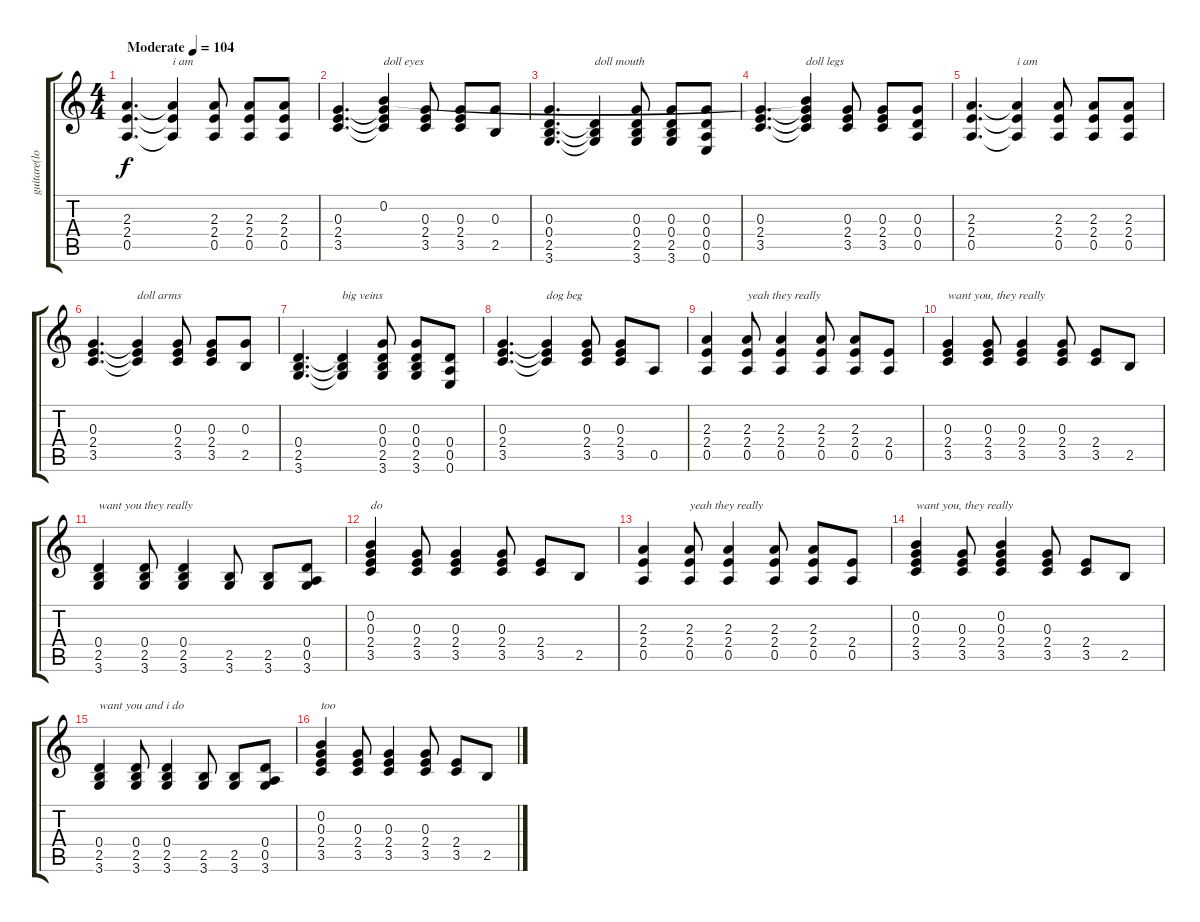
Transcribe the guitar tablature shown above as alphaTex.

\track ("guitare(love)" "guitare(lo") {instrument electricguitarclean}
\staff {score tabs}
\tuning (E4 B3 G3 D3 A2 E2) {hide}
\ts (4 4)
\tempo (104 "Moderate")
\clef g2
\ks c
(2.3 2.4 0.5).4{d dy f instrument electricguitarclean} (2.3{t} 2.4{t} 0.5{t}).4{txt "i am"} (2.3 2.4 0.5).8 (2.3 2.4 0.5).8 (2.3 2.4 0.5).8 |
(0.3 2.4 3.5).4{d} (0.2 0.3{t} 2.4{t} 3.5{t}).4{txt "doll eyes"} (0.3 2.4 3.5).8 (0.3 2.4 3.5).8 (0.3 2.5).8 |
(0.3 0.4 2.5 3.6).4{d} (0.4{t} 2.5{t} 3.6{t}).4{txt "doll mouth"} (0.3 0.4 2.5 3.6).8 (0.3 0.4 2.5 3.6).8 (0.3 0.4 0.5 0.6).8 |
(0.3 2.4 3.5).4{d} (0.2{t} 0.3{t} 2.4{t} 3.5{t}).4{txt "doll legs"} (0.3 2.4 3.5).8 (0.3 2.4 3.5).8 (0.3 0.4 0.5).8 |
(2.3 2.4 0.5).4{d} (2.3{t} 2.4{t} 0.5{t}).4{txt "i am"} (2.3 2.4 0.5).8 (2.3 2.4 0.5).8 (2.3 2.4 0.5).8 |
(0.3 2.4 3.5).4{d} (0.3{t} 2.4{t} 3.5{t}).4{txt "doll arms"} (0.3 2.4 3.5).8 (0.3 2.4 3.5).8 (0.3 2.5).8 |
(0.4 2.5 3.6).4{d} (0.4{t} 2.5{t} 3.6{t}).4{txt "big veins"} (0.3 0.4 2.5 3.6).8 (0.3 0.4 2.5 3.6).8 (0.4 0.5 0.6).8 |
(0.3 2.4 3.5).4{d} (0.3{t} 2.4{t} 3.5{t}).4{txt "dog beg"} (0.3 2.4 3.5).8 (0.3 2.4 3.5).8 0.5.8 |
(2.3 2.4 0.5).4 (2.3 2.4 0.5).8{txt "yeah they really"} (2.3 2.4 0.5).4 (2.3 2.4 0.5).8 (2.3 2.4 0.5).8 (2.4 0.5).8 |
(0.3 2.4 3.5).4{txt "want you, they really"} (0.3 2.4 3.5).8 (0.3 2.4 3.5).4 (0.3 2.4 3.5).8 (2.4 3.5).8 2.5.8 |
(0.4 2.5 3.6).4{txt "want you they really"} (0.4 2.5 3.6).8 (0.4 2.5 3.6).4 (2.5 3.6).8 (2.5 3.6).8 (0.4 0.5 3.6).8 |
(0.2 0.3 2.4 3.5).4{txt "do"} (0.3 2.4 3.5).8 (0.3 2.4 3.5).4 (0.3 2.4 3.5).8 (2.4 3.5).8 2.5.8 |
(2.3 2.4 0.5).4 (2.3 2.4 0.5).8{txt "yeah they really"} (2.3 2.4 0.5).4 (2.3 2.4 0.5).8 (2.3 2.4 0.5).8 (2.4 0.5).8 |
(0.2 0.3 2.4 3.5).4{txt "want you, they really"} (0.3 2.4 3.5).8 (0.2 0.3 2.4 3.5).4 (0.3 2.4 3.5).8 (2.4 3.5).8 2.5.8 |
(0.4 2.5 3.6).4{txt "want you and i do"} (0.4 2.5 3.6).8 (0.4 2.5 3.6).4 (2.5 3.6).8 (2.5 3.6).8 (0.4 0.5 3.6).8 |
(0.2 0.3 2.4 3.5).4{txt "too"} (0.3 2.4 3.5).8 (0.3 2.4 3.5).4 (0.3 2.4 3.5).8 (2.4 3.5).8 2.5.8
